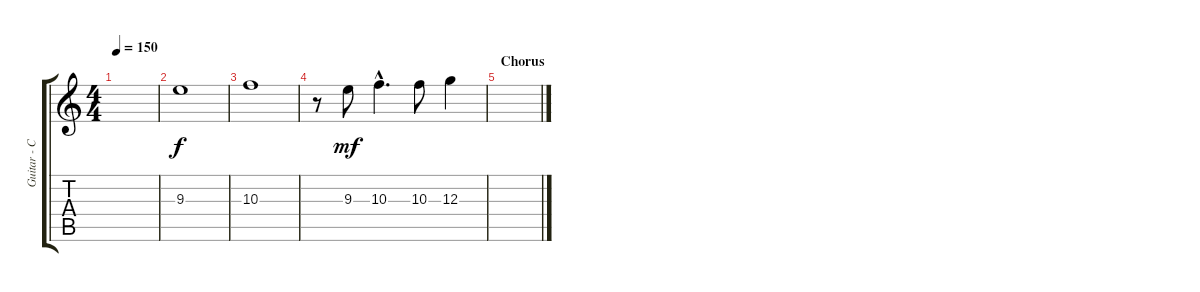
\track ("Guitar - Clean (Delay)" "Guitar - C") {instrument electricguitarjazz}
\staff {score tabs}
\tuning (E4 B3 G3 D3 A2 D2) {hide}
\ts (4 4)
\tempo 150
\clef g2
\ks c
|
9.3.1{dy f} |
10.3.1 |
r.8 9.3.8{dy mf} 10.3{hac}.4{d} 10.3.8 12.3.4 |
\section ("" "Chorus")
